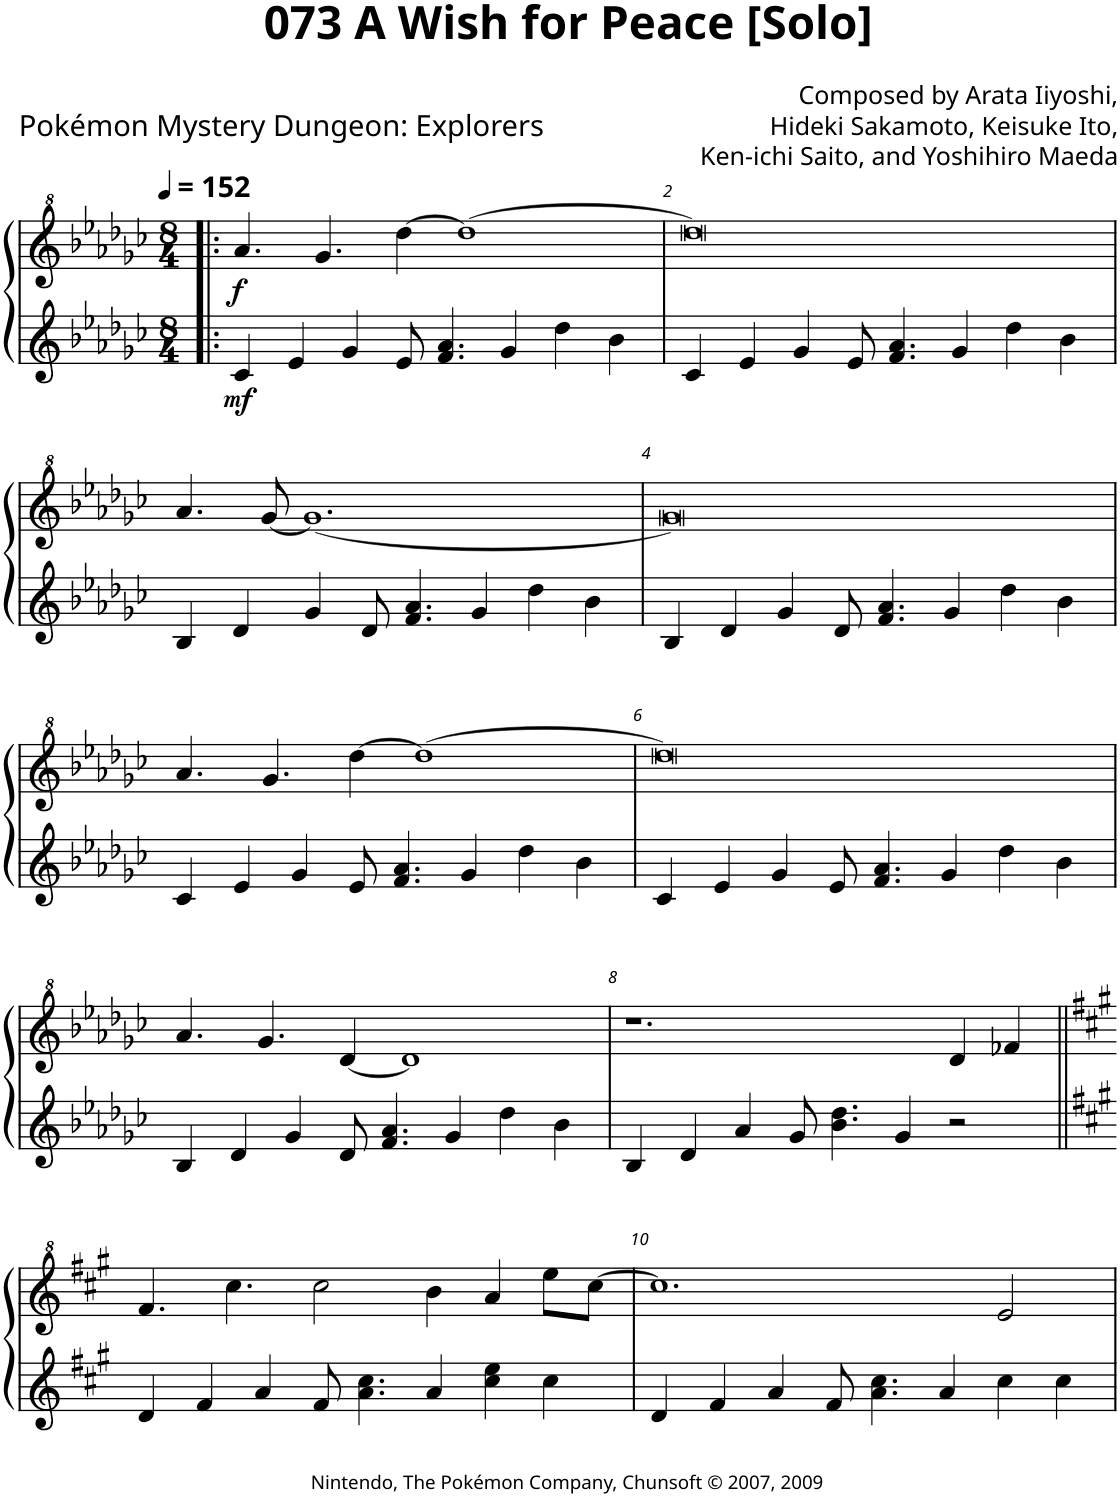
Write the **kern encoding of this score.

**kern	**dynam	**kern	**dynam
*part2	*part2	*part1	*part1
*staff2	*staff2	*staff1	*staff1
*I"Piano 2	*	*I"Piano, Right	*
*I'Pno	*	*I'Pno	*
*clefG2	*	*clefG^2	*
*k[b-e-a-d-g-c-]	*	*k[b-e-a-d-g-c-]	*
*M8/4	*	*M8/4	*
*MM152	*	*MM152	*
=1!|:	=1!|:	=1!|:	=1!|:
!	!LO:DY:b	!	!LO:DY:b
4c-/	mf	4.aa-/	f
4e-/	.	.	.
.	.	4.gg-/	.
4g-/	.	.	.
8e-/	.	[4ddd-\	.
4.f/ 4.a-/	.	.	.
.	.	1ddd-_	.
4g-/	.	.	.
4dd-\	.	.	.
4b-\	.	.	.
=2	=2	=2	=2
4c-/	.	0ddd-]	.
4e-/	.	.	.
4g-/	.	.	.
8e-/	.	.	.
4.f/ 4.a-/	.	.	.
4g-/	.	.	.
4dd-\	.	.	.
4b-\	.	.	.
!!LO:LB:g=z
=3	=3	=3	=3
4B-/	.	4.aa-/	.
4d-/	.	.	.
.	.	[8gg-/	.
4g-/	.	1.gg-_	.
8d-/	.	.	.
4.f/ 4.a-/	.	.	.
4g-/	.	.	.
4dd-\	.	.	.
4b-\	.	.	.
=4	=4	=4	=4
4B-/	.	0gg-]	.
4d-/	.	.	.
4g-/	.	.	.
8d-/	.	.	.
4.f/ 4.a-/	.	.	.
4g-/	.	.	.
4dd-\	.	.	.
4b-\	.	.	.
!!LO:LB:g=z
=5	=5	=5	=5
4c-/	.	4.aa-/	.
4e-/	.	.	.
.	.	4.gg-/	.
4g-/	.	.	.
8e-/	.	[4ddd-\	.
4.f/ 4.a-/	.	.	.
.	.	1ddd-_	.
4g-/	.	.	.
4dd-\	.	.	.
4b-\	.	.	.
=6	=6	=6	=6
4c-/	.	0ddd-]	.
4e-/	.	.	.
4g-/	.	.	.
8e-/	.	.	.
4.f/ 4.a-/	.	.	.
4g-/	.	.	.
4dd-\	.	.	.
4b-\	.	.	.
!!LO:LB:g=z
=7	=7	=7	=7
4B-/	.	4.aa-/	.
4d-/	.	.	.
.	.	4.gg-/	.
4g-/	.	.	.
8d-/	.	[4dd-/	.
4.f/ 4.a-/	.	.	.
.	.	1dd-]	.
4g-/	.	.	.
4dd-\	.	.	.
4b-\	.	.	.
=8	=8	=8	=8
4B-/	.	1.r	.
4d-/	.	.	.
4a-/	.	.	.
8g-/	.	.	.
4.b-\ 4.dd-\	.	.	.
4g-/	.	.	.
2r	.	4dd-/	.
.	.	4ff-X/	.
!!LO:LB:g=z
=9||	=9||	=9||	=9||
*k[f#c#g#]	*	*k[f#c#g#]	*
4d/	.	4.ff#/	.
4f#/	.	.	.
.	.	4.ccc#\	.
4a/	.	.	.
8f#/	.	2ccc#\	.
4.a\ 4.cc#\	.	.	.
4a/	.	4bb\	.
4cc#\ 4ee\	.	4aa/	.
4cc#\	.	8eee\L	.
.	.	[8ccc#\J	.
=10	=10	=10	=10
4d/	.	1.ccc#]	.
4f#/	.	.	.
4a/	.	.	.
8f#/	.	.	.
4.a\ 4.cc#\	.	.	.
4a/	.	.	.
4cc#\	.	2ee/	.
4cc#\	.	.	.
=	=	=	=
*-	*-	*-	*-
